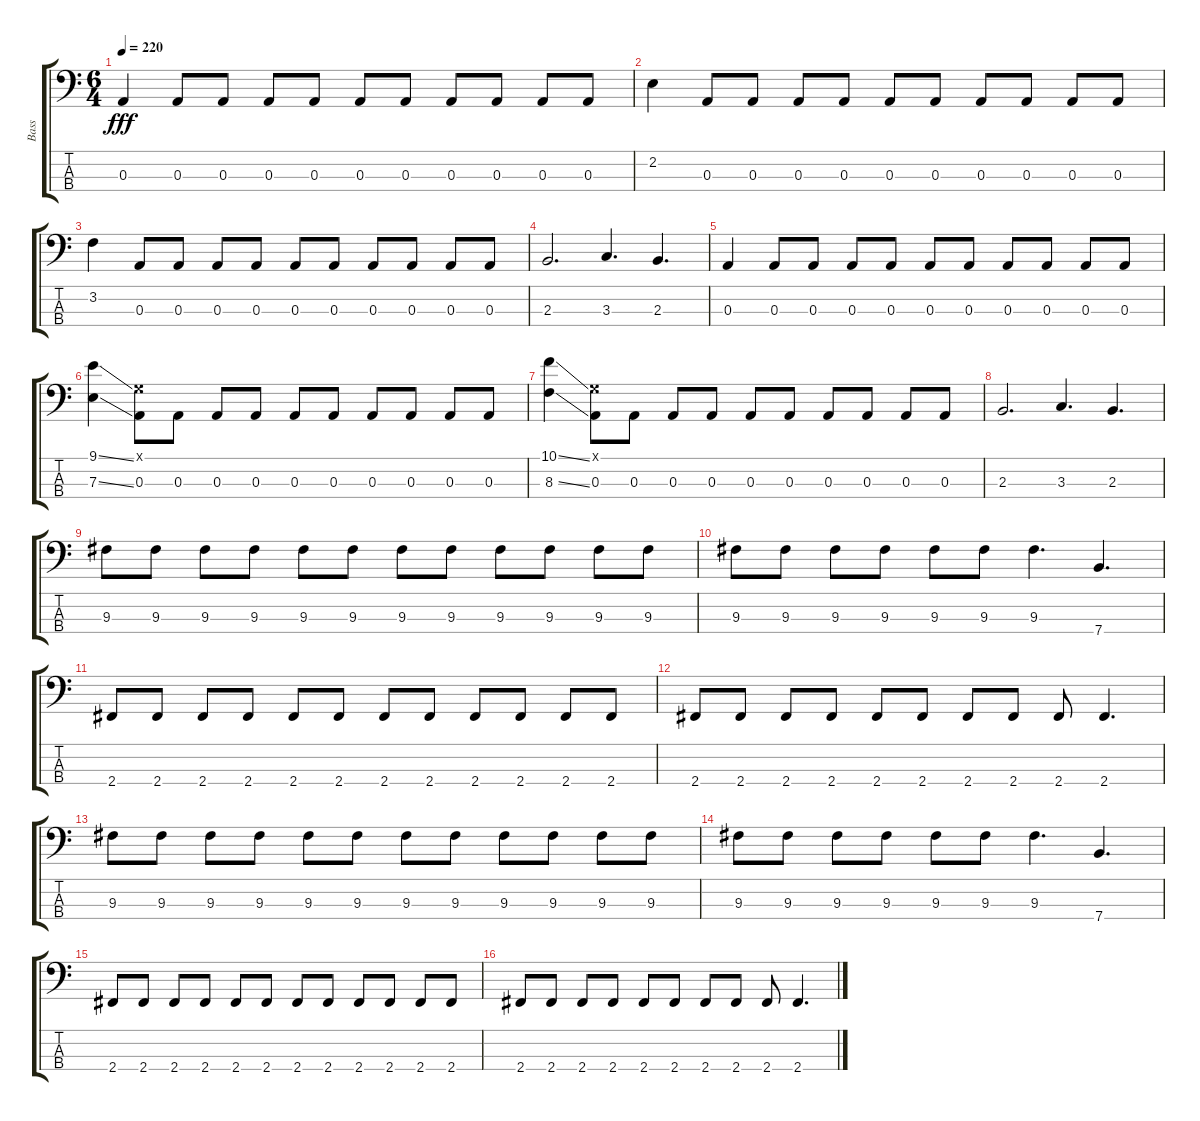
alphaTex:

\track ("Bass" "Bass") {instrument electricbasspick}
\staff {score tabs}
\tuning (G2 D2 A1 E1) {hide}
\ts (6 4)
\tempo 220
\clef f4
\ks c
0.3.4{dy fff} 0.3.8 0.3.8 0.3.8 0.3.8 0.3.8 0.3.8 0.3.8 0.3.8 0.3.8 0.3.8 |
2.2.4 0.3.8 0.3.8 0.3.8 0.3.8 0.3.8 0.3.8 0.3.8 0.3.8 0.3.8 0.3.8 |
3.2.4 0.3.8 0.3.8 0.3.8 0.3.8 0.3.8 0.3.8 0.3.8 0.3.8 0.3.8 0.3.8 |
2.3.2{d} 3.3.4{d} 2.3.4{d} |
0.3.4 0.3.8 0.3.8 0.3.8 0.3.8 0.3.8 0.3.8 0.3.8 0.3.8 0.3.8 0.3.8 |
(9.1{ss} 7.3{ss}).4 (0.1{x} 0.3).8 0.3.8 0.3.8 0.3.8 0.3.8 0.3.8 0.3.8 0.3.8 0.3.8 0.3.8 |
(10.1{ss} 8.3{ss}).4 (0.1{x} 0.3).8 0.3.8 0.3.8 0.3.8 0.3.8 0.3.8 0.3.8 0.3.8 0.3.8 0.3.8 |
2.3.2{d} 3.3.4{d} 2.3.4{d} |
9.3.8 9.3.8 9.3.8 9.3.8 9.3.8 9.3.8 9.3.8 9.3.8 9.3.8 9.3.8 9.3.8 9.3.8 |
9.3.8 9.3.8 9.3.8 9.3.8 9.3.8 9.3.8 9.3.4{d} 7.4.4{d} |
2.4.8 2.4.8 2.4.8 2.4.8 2.4.8 2.4.8 2.4.8 2.4.8 2.4.8 2.4.8 2.4.8 2.4.8 |
2.4.8 2.4.8 2.4.8 2.4.8 2.4.8 2.4.8 2.4.8 2.4.8 2.4.8 2.4.4{d} |
9.3.8 9.3.8 9.3.8 9.3.8 9.3.8 9.3.8 9.3.8 9.3.8 9.3.8 9.3.8 9.3.8 9.3.8 |
9.3.8 9.3.8 9.3.8 9.3.8 9.3.8 9.3.8 9.3.4{d} 7.4.4{d} |
2.4.8 2.4.8 2.4.8 2.4.8 2.4.8 2.4.8 2.4.8 2.4.8 2.4.8 2.4.8 2.4.8 2.4.8 |
2.4.8 2.4.8 2.4.8 2.4.8 2.4.8 2.4.8 2.4.8 2.4.8 2.4.8 2.4.4{d}
